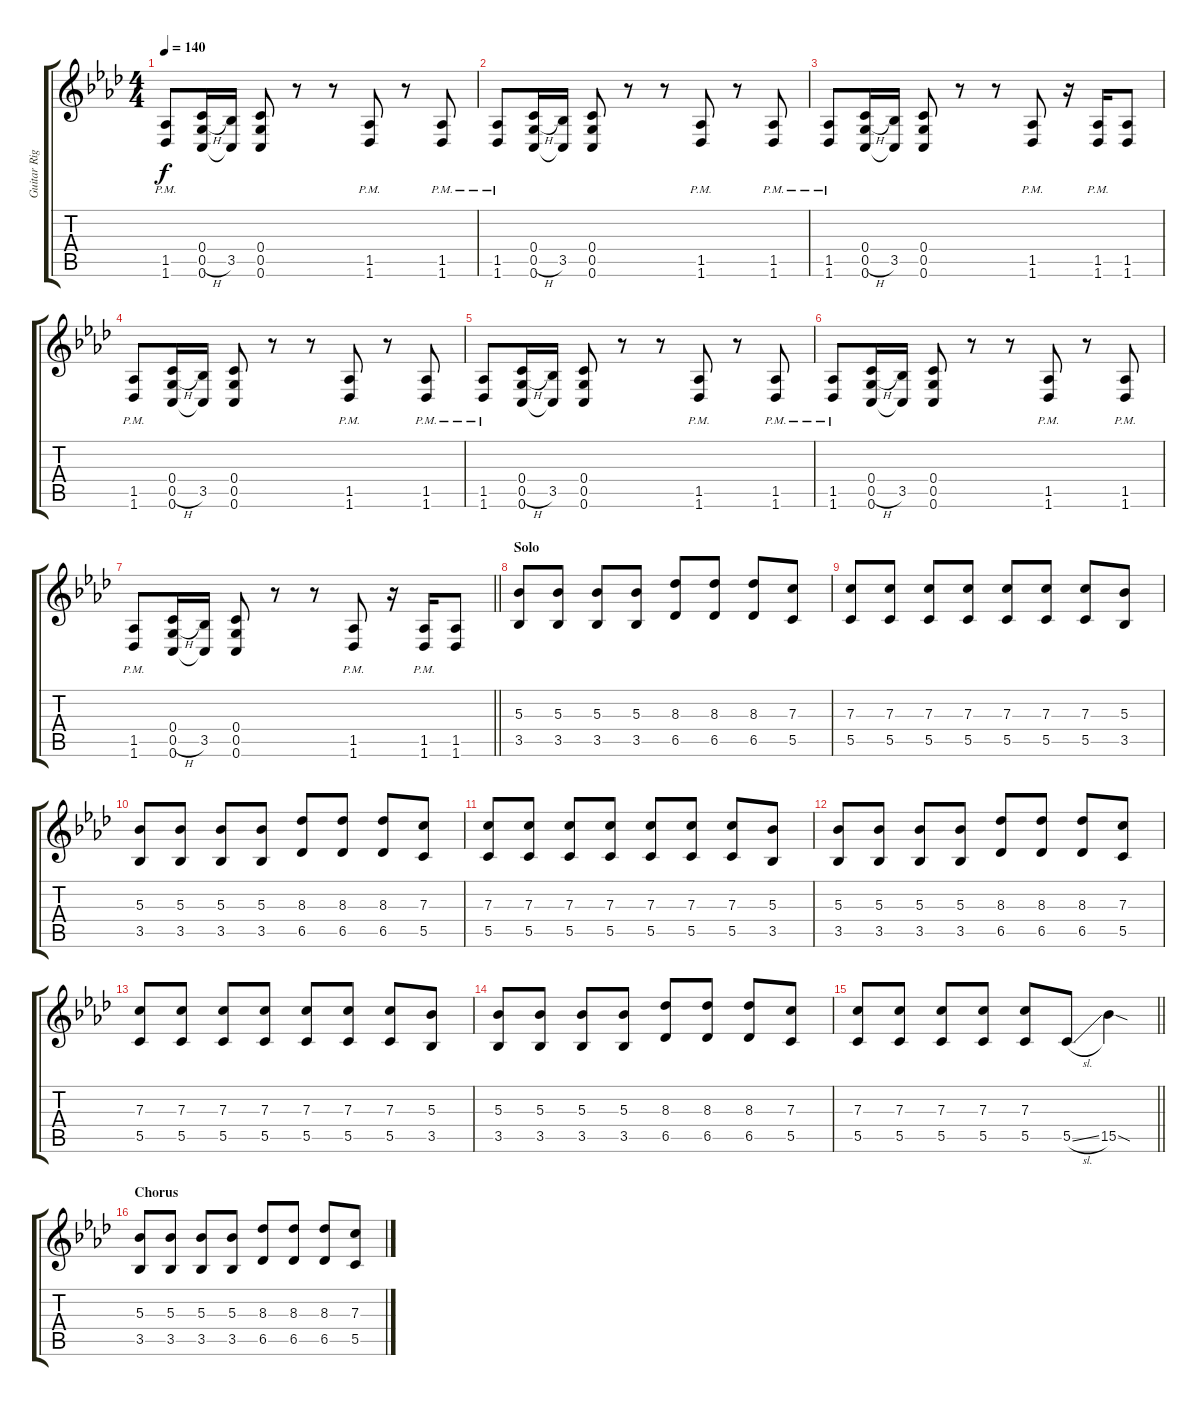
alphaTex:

\track ("Guitar Right" "Guitar Rig") {instrument distortionguitar}
\staff {score tabs}
\tuning (D4 A3 F3 C3 G2 C2) {hide}
\ts (4 4)
\tempo 140
\clef g2
\ks ab
(1.5{pm} 1.6{pm}).8{dy f} (0.4 0.5{h} 0.6).16 (3.5 0.6{t}).16 (0.4 0.5 0.6).8 r.8 r.8 (1.5{pm} 1.6{pm}).8 r.8 (1.5{pm} 1.6{pm}).8 |
(1.5{pm} 1.6{pm}).8 (0.4 0.5{h} 0.6).16 (3.5 0.6{t}).16 (0.4 0.5 0.6).8 r.8 r.8 (1.5{pm} 1.6{pm}).8 r.8 (1.5{pm} 1.6{pm}).8 |
(1.5{pm} 1.6{pm}).8 (0.4 0.5{h} 0.6).16 (3.5 0.6{t}).16 (0.4 0.5 0.6).8 r.8 r.8 (1.5{pm} 1.6{pm}).8 r.16 (1.5{pm} 1.6{pm}).16 (1.5 1.6).8 |
(1.5{pm} 1.6{pm}).8 (0.4 0.5{h} 0.6).16 (3.5 0.6{t}).16 (0.4 0.5 0.6).8 r.8 r.8 (1.5{pm} 1.6{pm}).8 r.8 (1.5{pm} 1.6{pm}).8 |
(1.5{pm} 1.6{pm}).8 (0.4 0.5{h} 0.6).16 (3.5 0.6{t}).16 (0.4 0.5 0.6).8 r.8 r.8 (1.5{pm} 1.6{pm}).8 r.8 (1.5{pm} 1.6{pm}).8 |
(1.5{pm} 1.6{pm}).8 (0.4 0.5{h} 0.6).16 (3.5 0.6{t}).16 (0.4 0.5 0.6).8 r.8 r.8 (1.5{pm} 1.6{pm}).8 r.8 (1.5{pm} 1.6{pm}).8 |
\barLineRight lightlight
(1.5{pm} 1.6{pm}).8 (0.4 0.5{h} 0.6).16 (3.5 0.6{t}).16 (0.4 0.5 0.6).8 r.8 r.8 (1.5{pm} 1.6{pm}).8 r.16 (1.5{pm} 1.6{pm}).16 (1.5 1.6).8 |
\section ("" "Solo")
(5.3 3.5).8 (5.3 3.5).8 (5.3 3.5).8 (5.3 3.5).8 (8.3 6.5).8 (8.3 6.5).8 (8.3 6.5).8 (7.3 5.5).8 |
(7.3 5.5).8 (7.3 5.5).8 (7.3 5.5).8 (7.3 5.5).8 (7.3 5.5).8 (7.3 5.5).8 (7.3 5.5).8 (5.3 3.5).8 |
(5.3 3.5).8 (5.3 3.5).8 (5.3 3.5).8 (5.3 3.5).8 (8.3 6.5).8 (8.3 6.5).8 (8.3 6.5).8 (7.3 5.5).8 |
(7.3 5.5).8 (7.3 5.5).8 (7.3 5.5).8 (7.3 5.5).8 (7.3 5.5).8 (7.3 5.5).8 (7.3 5.5).8 (5.3 3.5).8 |
(5.3 3.5).8 (5.3 3.5).8 (5.3 3.5).8 (5.3 3.5).8 (8.3 6.5).8 (8.3 6.5).8 (8.3 6.5).8 (7.3 5.5).8 |
(7.3 5.5).8 (7.3 5.5).8 (7.3 5.5).8 (7.3 5.5).8 (7.3 5.5).8 (7.3 5.5).8 (7.3 5.5).8 (5.3 3.5).8 |
(5.3 3.5).8 (5.3 3.5).8 (5.3 3.5).8 (5.3 3.5).8 (8.3 6.5).8 (8.3 6.5).8 (8.3 6.5).8 (7.3 5.5).8 |
\barLineRight lightlight
(7.3 5.5).8 (7.3 5.5).8 (7.3 5.5).8 (7.3 5.5).8 (7.3 5.5).8 5.5{sl}.8 15.5{sod}.4 |
\section ("" "Chorus")
(5.3 3.5).8 (5.3 3.5).8 (5.3 3.5).8 (5.3 3.5).8 (8.3 6.5).8 (8.3 6.5).8 (8.3 6.5).8 (7.3 5.5).8
